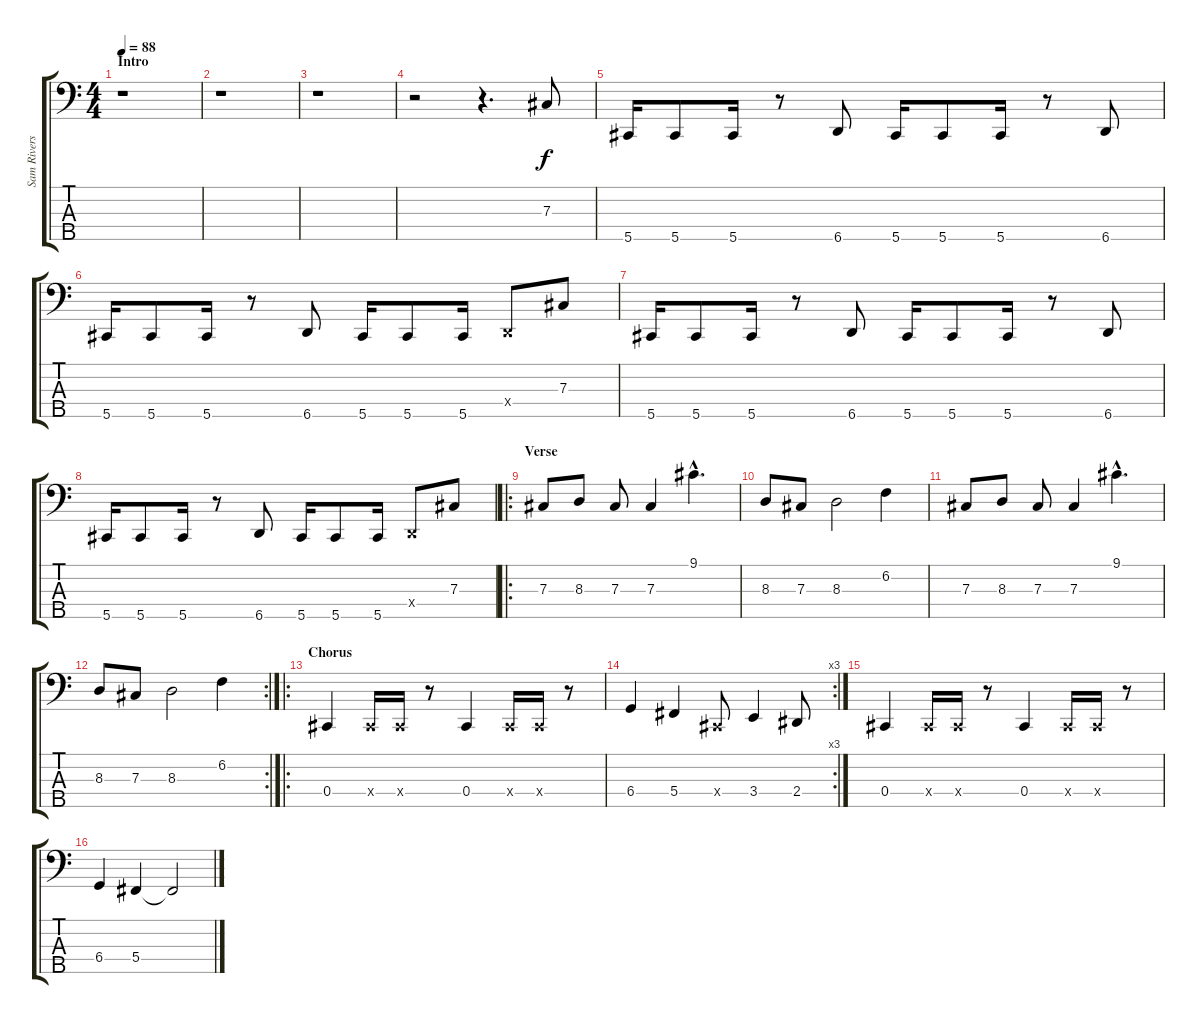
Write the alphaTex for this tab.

\track ("Sam Rivers" "Sam Rivers") {instrument electricbassfinger}
\staff {score tabs}
\tuning (E2 B1 Gb1 Db1 Ab0) {hide}
\ts (4 4)
\section ("" "Intro")
\tempo 88
\clef f4
\ks c
r.1{dy f instrument electricbassfinger} |
r.1 |
r.1 |
r.2 r.4{d} 7.3.8 |
5.5.16 5.5.8 5.5.16 r.8 6.5.8 5.5.16 5.5.8 5.5.16 r.8 6.5.8 |
5.5.16 5.5.8 5.5.16 r.8 6.5.8 5.5.16 5.5.8 5.5.16 1.4{x}.8 7.3.8 |
5.5.16 5.5.8 5.5.16 r.8 6.5.8 5.5.16 5.5.8 5.5.16 r.8 6.5.8 |
5.5.16 5.5.8 5.5.16 r.8 6.5.8 5.5.16 5.5.8 5.5.16 1.4{x}.8 7.3.8 |
\ro
\section ("" "Verse")
7.3.8 8.3.8 7.3.8 7.3.4 9.1{hac}.4{d} |
8.3.8 7.3.8 8.3.2 6.2.4 |
7.3.8 8.3.8 7.3.8 7.3.4 9.1{hac}.4{d} |
\rc 2
8.3.8 7.3.8 8.3.2 6.2.4 |
\ro
\section ("" "Chorus")
0.4.4 0.4{x}.16 0.4{x}.16 r.8 0.4.4 0.4{x}.16 0.4{x}.16 r.8 |
\rc 3
6.4.4 5.4.4 0.4{x}.8 3.4.4 2.4.8 |
0.4.4 0.4{x}.16 0.4{x}.16 r.8 0.4.4 0.4{x}.16 0.4{x}.16 r.8 |
6.4.4 5.4.4 5.4{t}.2
